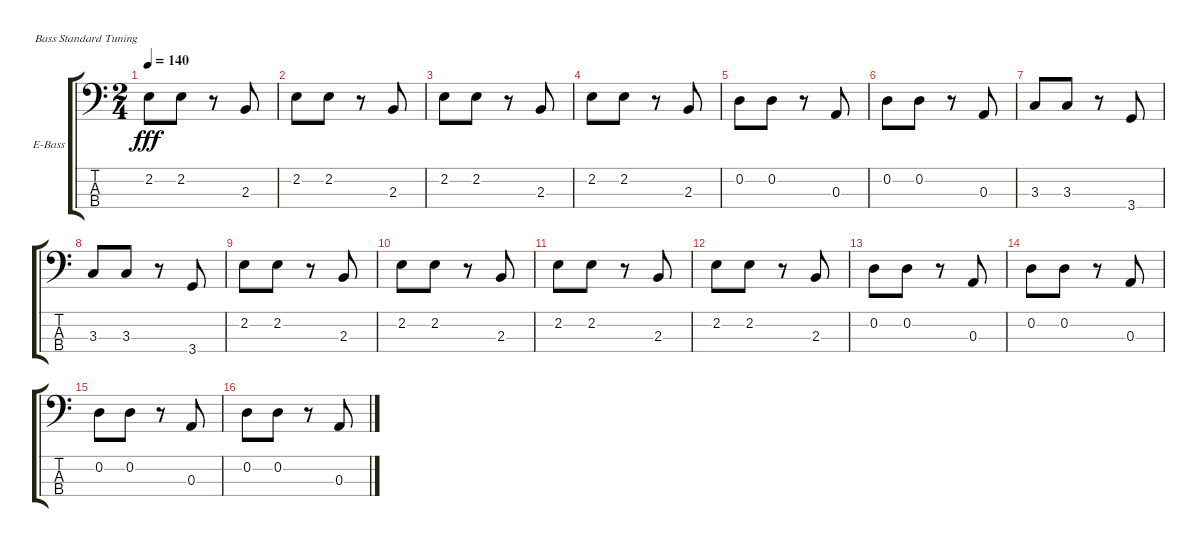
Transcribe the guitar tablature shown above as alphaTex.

\bracketExtendMode groupsimilarinstruments
\firstSystemTrackNameOrientation horizontal
\otherSystemsTrackNameOrientation horizontal
\track ("Бас" "E-Bass") {instrument electricbassfinger}
\staff {score tabs}
\tuning (G2 D2 A1 E1)
\ts (2 4)
\tempo 140
\clef f4
\ks c
2.2.8{dy fff} 2.2.8 r.8 2.3.8 |
2.2.8 2.2.8 r.8 2.3.8 |
2.2.8 2.2.8 r.8 2.3.8 |
2.2.8 2.2.8 r.8 2.3.8 |
0.2.8 0.2.8 r.8 0.3.8 |
0.2.8 0.2.8 r.8 0.3.8 |
3.3.8 3.3.8 r.8 3.4.8 |
3.3.8 3.3.8 r.8 3.4.8 |
2.2.8 2.2.8 r.8 2.3.8 |
2.2.8 2.2.8 r.8 2.3.8 |
2.2.8 2.2.8 r.8 2.3.8 |
2.2.8 2.2.8 r.8 2.3.8 |
0.2.8 0.2.8 r.8 0.3.8 |
0.2.8 0.2.8 r.8 0.3.8 |
0.2.8 0.2.8 r.8 0.3.8 |
0.2.8 0.2.8 r.8 0.3.8
